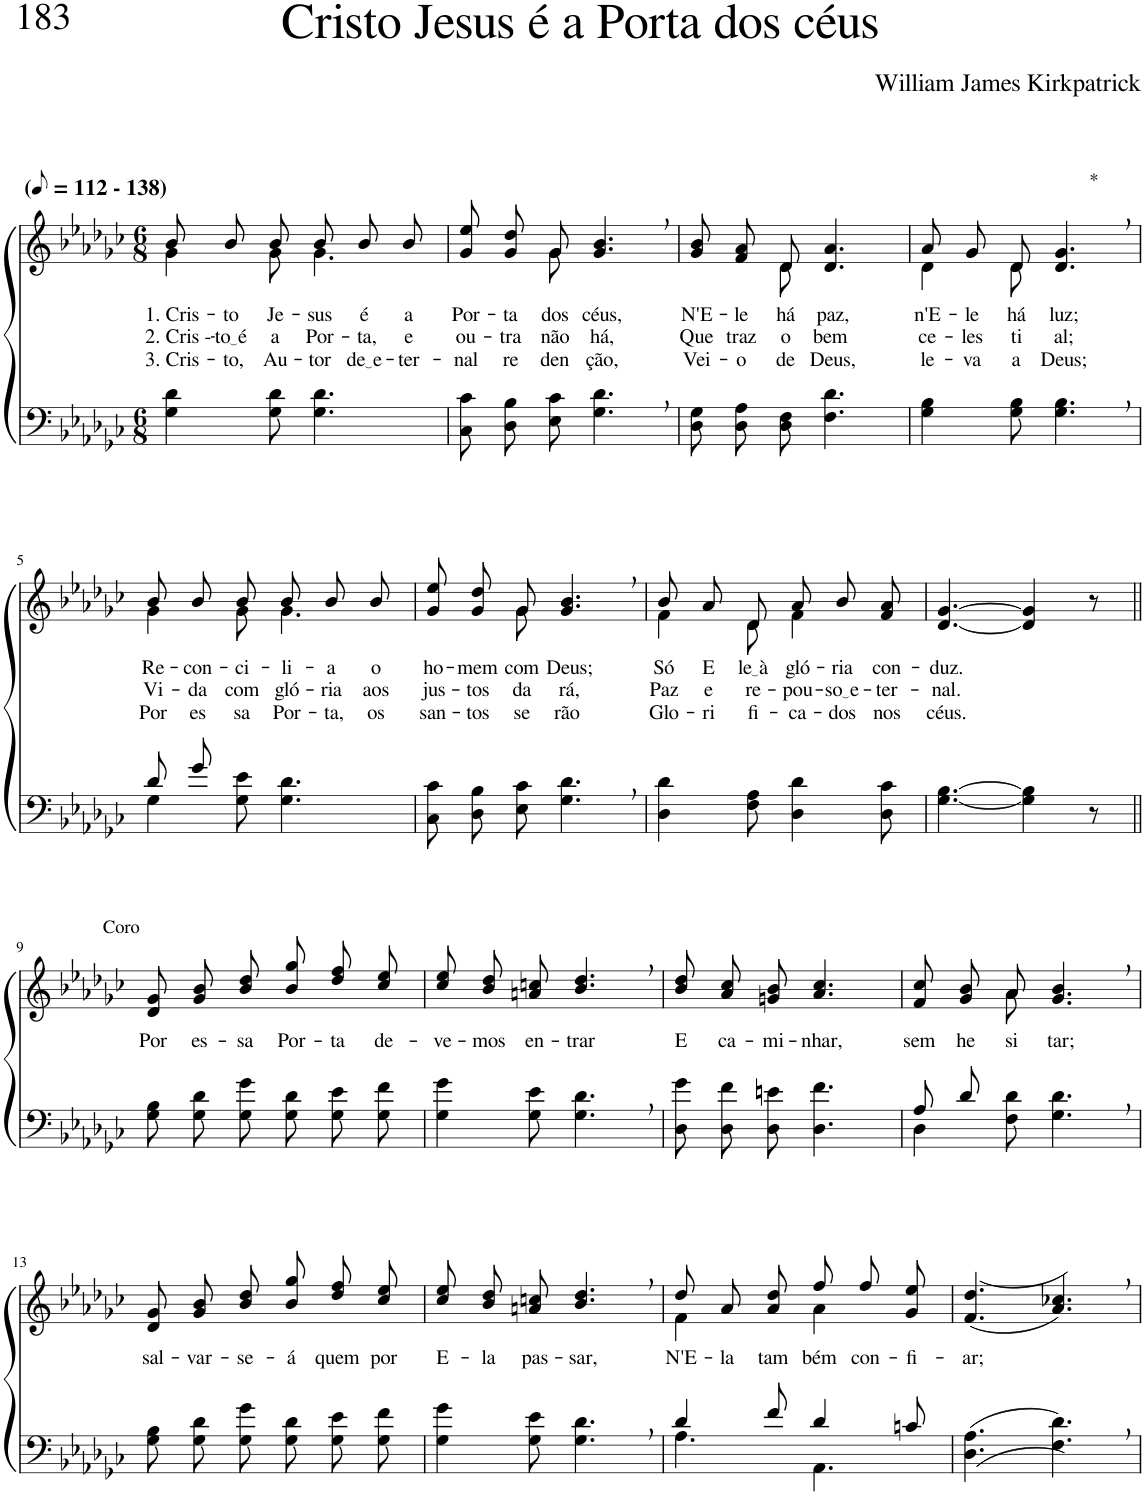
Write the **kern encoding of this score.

**kern	**kern	**text	**text	**text
*part2	*part1	*part1	*part1	*part1
*staff2	*staff1	*staff1	*staff1	*staff1
*I"Parte III e IV	*I"Parte I e II	*	*	*
*clefF4	*clefG2	*	*	*
*Trd2c3	*Trd2c3	*	*	*
*k[b-e-a-d-g-c-]	*k[b-e-a-d-g-c-]	*	*	*
*M6/8	*M6/8	*	*	*
*MM56	*MM56	*	*	*
=1	=1	=1	=1	=1
*	*^	*	*	*
!	!LO:TX:a:B:t=(	!	!	!	!
!	!LO:TX:a:B:t=- 138)	!	!	!	!
!	!	!	!LO:LY:b	!LO:LY:b	!LO:LY:b
4G-\ 4d-\	8b-/L	4g-\	1. Cris-	2. Cris --	3. Cris-
!	!	!	!LO:LY:b	!LO:LY:b	!LO:LY:b
.	8b-/	.	-to	to é	-to,
!	!	!	!LO:LY:b	!LO:LY:b	!LO:LY:b
8G-\ 8d-\	8b-/J	8g-\	Je-	-a	Au-
!	!	!	!LO:LY:b	!LO:LY:b	!LO:LY:b
4.G-\ 4.d-\	8b-/L	4.g-\	-sus	Por-	-tor
!	!	!	!LO:LY:b	!LO:LY:b	!LO:LY:b
.	8b-/	.	é	-ta,	de e
!	!	!	!LO:LY:b	!LO:LY:b	!LO:LY:b
.	8b-/J	.	a	e	-ter-
=2	=2	=2	=2	=2	=2
!	!	!	!LO:LY:b	!LO:LY:b	!LO:LY:b
8C-\ 8c-\L	8g-/ 8ee-/L	4ryy	Por-	ou-	-nal
!	!	!	!LO:LY:b	!LO:LY:b	!LO:LY:b
8D-\ 8B-\	8g-/ 8dd-/	.	-ta	-tra	re-
!	!	!	!LO:LY:b	!LO:LY:b	!LO:LY:b
8E-\ 8c-\J	8g-/J	8g-\	dos	não	-den-
!	!	!	!LO:LY:b	!LO:LY:b	!LO:LY:b
4.G-\, 4.d-\,	4.g-/, 4.b-/,	4.ryy	céus,	há,	-ção,
=3	=3	=3	=3	=3	=3
!	!	!	!LO:LY:b	!LO:LY:b	!LO:LY:b
8D-\ 8G-\L	8g-/ 8b-/L	4ryy	N'E-	Que	Vei-
!	!	!	!LO:LY:b	!LO:LY:b	!LO:LY:b
8D-\ 8A-\	8f/ 8a-/	.	-le	traz	-o
!	!	!	!LO:LY:b	!LO:LY:b	!LO:LY:b
8D-\ 8F\J	8d-/J	8d-\	há	o	de
!	!	!	!LO:LY:b	!LO:LY:b	!LO:LY:b
4.F\ 4.d-\	4.d-/ 4.a-/	4.ryy	paz,	bem	Deus,
=4	=4	=4	=4	=4	=4
!	!	!	!LO:LY:b	!LO:LY:b	!LO:LY:b
4G-\ 4B-\	8a-/L	4d-\	n'E-	ce-	le-
!	!	!	!LO:LY:b	!LO:LY:b	!LO:LY:b
.	8g-/	.	-le	-les-	-va
!	!	!	!LO:LY:b	!LO:LY:b	!LO:LY:b
8G-\ 8B-\	8d-/J	8d-\	há	-ti-	a
!	!LO:TX:a:t=*	!	!	!	!
!	!	!	!LO:LY:b	!LO:LY:b	!LO:LY:b
4.G-\, 4.B-\,	4.d-/, 4.g-/,	4.ryy	luz;	-al;	Deus;
!!LO:LB:g=z	!!
=5	=5	=5	=5	=5	=5
*^	*	*	*	*	*
!	!	!	!	!LO:LY:b	!LO:LY:b	!LO:LY:b
8d-/L	4G-\	8b-/L	4g-\	Re-	Vi-	Por
!	!	!	!	!LO:LY:b	!LO:LY:b	!LO:LY:b
8g-/J	.	8b-/	.	-con-	-da	es-
!	!	!	!	!LO:LY:b	!	!
!	!	!	!	!	!LO:LY:b	!LO:LY:b
8ryy	8G-\ 8e-\	8b-/J	8g-\	.	com	-sa
!	!	!	!	!LO:LY:b	!	!
!	!	!	!	!	!LO:LY:b	!LO:LY:b
4.ryy	4.G-\ 4.d-\	8b-/L	4.g-\	.	gló-	Por-
!	!	!	!	!LO:LY:b	!LO:LY:b	!LO:LY:b
.	.	8b-/	.	-a	-ria	-ta,
!	!	!	!	!LO:LY:b	!LO:LY:b	!LO:LY:b
.	.	8b-/J	.	o	aos	os
*v	*v	*	*	*	*	*
=6	=6	=6	=6	=6	=6
!	!	!	!LO:LY:b	!LO:LY:b	!LO:LY:b
8C-\ 8c-\L	8g-/ 8ee-/L	4ryy	ho-	jus-	san-
!	!	!	!LO:LY:b	!LO:LY:b	!LO:LY:b
8D-\ 8B-\	8g-/ 8dd-/	.	-mem	-tos	-tos
!	!	!	!LO:LY:b	!LO:LY:b	!LO:LY:b
8E-\ 8c-\J	8g-/J	8g-\	com	da-	se-
!	!	!	!LO:LY:b	!LO:LY:b	!LO:LY:b
4.G-\, 4.d-\,	4.g-/, 4.b-/,	4.ryy	Deus;	-rá,	-rão
=7	=7	=7	=7	=7	=7
!	!	!	!LO:LY:b	!LO:LY:b	!LO:LY:b
4D-\ 4d-\	8b-/L	4f\	Só	Paz	Glo-
!	!	!	!LO:LY:b	!LO:LY:b	!LO:LY:b
.	8a-/	.	E-	e	-ri-
!	!	!	!LO:LY:b	!LO:LY:b	!LO:LY:b
8F\ 8A-\	8d-/J	8d-\	le à	re-	-fi-
!	!	!	!LO:LY:b	!LO:LY:b	!LO:LY:b
4D-\ 4d-\	8a-/L	4f\	gló-	-pou-	-ca-
!	!	!	!LO:LY:b	!LO:LY:b	!LO:LY:b
.	8b-/	.	-ria	so e	-dos
!	!	!	!LO:LY:b	!LO:LY:b	!LO:LY:b
8D-\ 8c-\	8f/ 8a-/J	8ryy	con-	-ter-	nos
=8	=8	=8	=8	=8	=8
!	!	!	!LO:LY:b	!LO:LY:b	!LO:LY:b
*	*v	*v	*	*	*
[4.G-\ [4.B-\	[4.d-/ [4.g-/	-duz.	-nal.	céus.
4G-\] 4B-\]	4d-/] 4g-/]	.	.	.
8r	8r	.	.	.
!!LO:LB:g=z
=9||	=9||	=9||	=9||	=9||
!	!LO:TX:a:t=Coro	!	!	!
!	!	!LO:LY:b	!	!
8G-\ 8B-\L	8d-/ 8g-/L	Por	.	.
!	!	!LO:LY:b	!	!
8G-\ 8d-\	8g-/ 8b-/	es-	.	.
!	!	!LO:LY:b	!	!
8G-\ 8g-\J	8b-/ 8dd-/J	-sa	.	.
!	!	!LO:LY:b	!	!
8G-\ 8d-\L	8b-\ 8gg-\L	Por-	.	.
!	!	!LO:LY:b	!	!
8G-\ 8e-\	8dd-\ 8ff\	-ta	.	.
!	!	!LO:LY:b	!	!
8G-\ 8f\J	8cc-\ 8ee-\J	de-	.	.
=10	=10	=10	=10	=10
!	!	!LO:LY:b	!	!
4G-\ 4g-\	8cc-\ 8ee-\L	-ve-	.	.
!	!	!LO:LY:b	!	!
.	8b-\ 8dd-\	-mos	.	.
!	!	!LO:LY:b	!	!
8G-\ 8e-\	8an\ 8ccn\J	en-	.	.
!	!	!LO:LY:b	!	!
4.G-\, 4.d-\,	4.b-/, 4.dd-/,	-trar	.	.
=11	=11	=11	=11	=11
!	!	!LO:LY:b	!	!
8D-\ 8g-\L	8b-\ 8dd-\L	E	.	.
!	!	!LO:LY:b	!	!
8D-\ 8f\	8a-\ 8cc-\	ca-	.	.
!	!	!LO:LY:b	!	!
8D-\ 8en\J	8gn\ 8b-\J	-mi-	.	.
!	!	!LO:LY:b	!	!
4.D-\ 4.f\	4.a-/ 4.cc-/	-nhar,	.	.
=12	=12	=12	=12	=12
*^	*^	*	*	*
!	!	!	!	!LO:LY:b	!	!
8A-/L	4D-\	4ryy	8f/ 8cc-/L	sem	.	.
!	!	!	!	!LO:LY:b	!	!
8d-/J	.	.	8g-/ 8b-/	he-	.	.
!	!	!	!	!LO:LY:b	!	!
8ryy	8F\ 8d-\	8a-\	8a-/J	-si-	.	.
!	!	!	!	!LO:LY:b	!	!
4.ryy	4.G-\ 4.d-\	4.ryy	4.g-/ 4.b-/	-tar;	.	.
!!LO:LB:g=z
=13	=13	=13	=13	=13	=13	=13
!	!	!	!	!LO:LY:b	!	!
*v	*v	*	*	*	*	*
*	*v	*v	*	*	*
8G-\ 8B-\L	8d-/ 8g-/L	-sal-	.	.
!	!	!LO:LY:b	!	!
8G-\ 8d-\	8g-/ 8b-/	-var-	.	.
!	!	!LO:LY:b	!	!
8G-\ 8g-\J	8b-/ 8dd-/J	-se-	.	.
!	!	!LO:LY:b	!	!
8G-\ 8d-\L	8b-\ 8gg-\L	-á	.	.
!	!	!LO:LY:b	!	!
8G-\ 8e-\	8dd-\ 8ff\	quem	.	.
!	!	!LO:LY:b	!	!
8G-\ 8f\J	8cc-\ 8ee-\J	por	.	.
=14	=14	=14	=14	=14
!	!	!LO:LY:b	!	!
4G-\ 4g-\	8cc-\ 8ee-\L	E-	.	.
!	!	!LO:LY:b	!	!
.	8b-\ 8dd-\	-la	.	.
!	!	!LO:LY:b	!	!
8G-\ 8e-\	8an\ 8ccn\J	pas-	.	.
!	!	!LO:LY:b	!	!
4.G-\, 4.d-\,	4.b-/, 4.dd-/,	-sar,	.	.
=15	=15	=15	=15	=15
*^	*^	*	*	*
!	!	!	!	!LO:LY:b	!	!
4d-/	4.A-\	8dd-\L	4f\	N'E-	.	.
!	!	!	!	!LO:LY:b	!	!
.	.	8a-\	.	-la	.	.
!	!	!	!	!LO:LY:b	!	!
8f/	.	8a-\ 8dd-\J	8ryy	tam-	.	.
!	!	!	!	!LO:LY:b	!	!
4d-/	4.AA-\	8ff\L	4a-\	-bém	.	.
!	!	!	!	!LO:LY:b	!	!
.	.	8ff\	.	con-	.	.
!	!	!	!	!LO:LY:b	!	!
8cn/	.	8g-\ 8ee-\J	8ryy	-fi-	.	.
*v	*v	*	*	*	*	*
=16	=16	=16	=16	=16	=16
!	!	!	!LO:LY:b	!	!
*	*v	*v	*	*	*
((4.D-\ 4.A-\	((4.f/ 4.dd-/	-ar;	.	.
4.F\, 4.d-\,))	4.a-/, 4.cc-X/,))	.	.	.
=	=	=	=	=
*-	*-	*-	*-	*-
